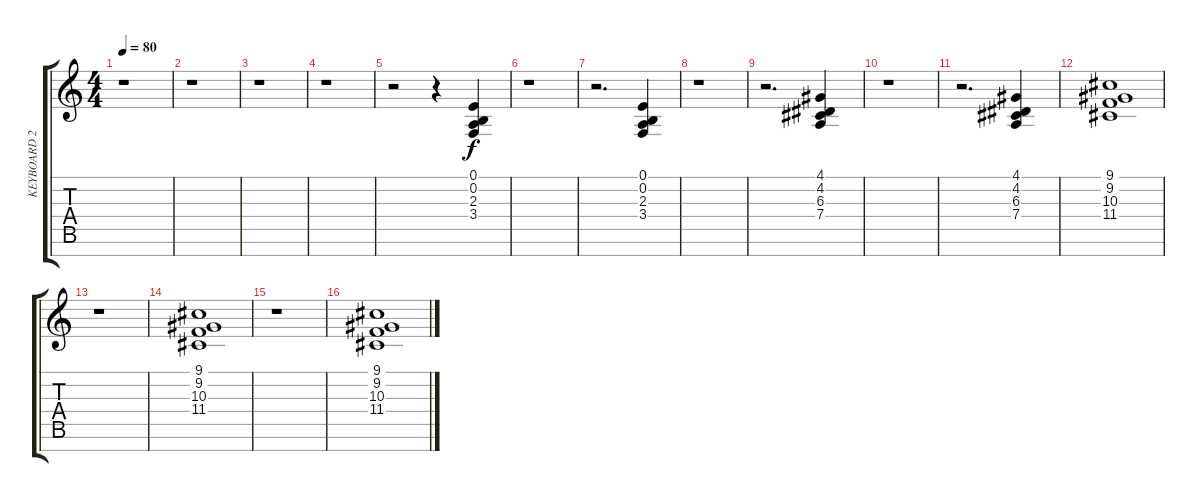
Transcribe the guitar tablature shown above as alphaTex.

\track ("KEYBOARD 2" "KEYBOARD 2") {instrument stringensemble2}
\staff {score tabs}
\tuning (E4 B3 G3 D3 A2 E2 B1) {hide}
\ts (4 4)
\tempo 80
\clef g2
\ks c
r.1{dy f} |
r.1 |
r.1 |
r.1 |
r.2 r.4 (0.1 0.2 2.3 3.4).4 |
r.1 |
r.2{d} (0.1 0.2 2.3 3.4).4 |
r.1 |
r.2{d} (4.1 4.2 6.3 7.4).4 |
r.1 |
r.2{d} (4.1 4.2 6.3 7.4).4 |
(9.1 9.2 10.3 11.4).1 |
r.1 |
(9.1 9.2 10.3 11.4).1 |
r.1 |
(9.1 9.2 10.3 11.4).1
